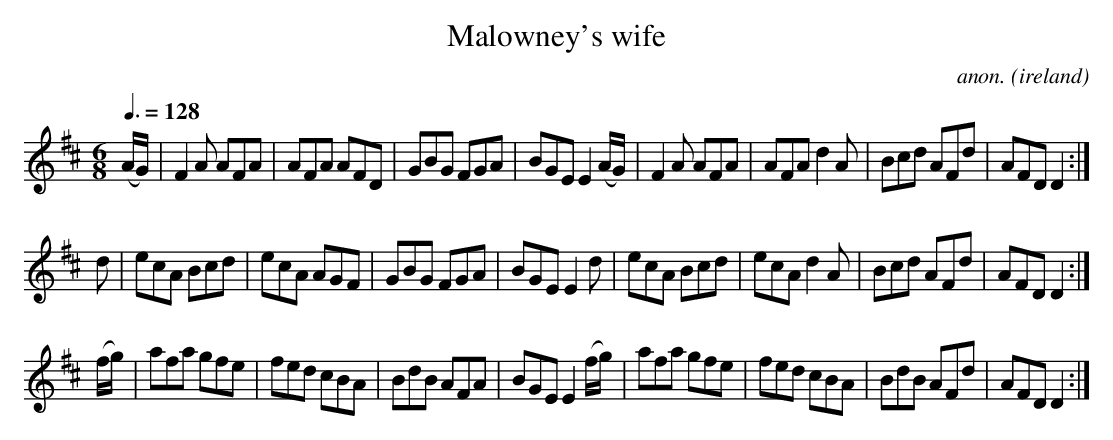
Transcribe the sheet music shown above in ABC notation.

X:1
T:Malowney's wife
O:ireland
C:anon.
M:6/8
L:1/8
Q:3/8=128
K:D
(A/G/)|F2A AFA|AFA AFD|GBG FGA|\
BGE E2 (A/G/)|F2A AFA|AFA d2A|Bcd AFd|AFD D2:|
d|ecA Bcd|ecA AGF|GBG FGA|BGE E2d|\
ecA Bcd|ecA d2A|Bcd AFd|AFD D2:|
(f/g/)|afa gfe|fed cBA|BdB AFA|BGE E2 (f/g/)|\
afa gfe|fed cBA|BdB AFd|AFD D2:|
